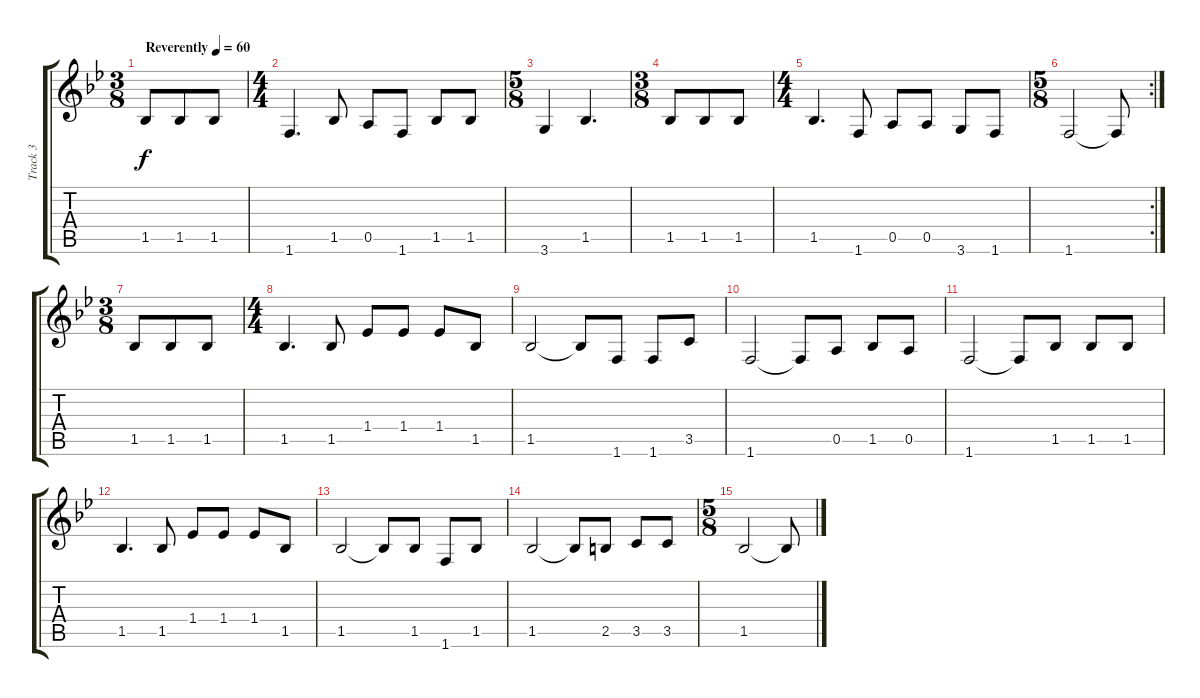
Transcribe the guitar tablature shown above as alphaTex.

\track ("Track 3" "Track 3") {instrument acousticguitarsteel}
\staff {score tabs}
\tuning (E4 B3 G3 D3 A2 E2) {hide}
\ts (3 8)
\tempo (60 "Reverently")
\clef g2
\ks bb
1.5.8{dy f instrument acousticguitarsteel} 1.5.8 1.5.8 |
\ts (4 4)
1.6.4{d} 1.5.8 0.5.8 1.6.8 1.5.8 1.5.8 |
\ts (5 8)
3.6.4 1.5.4{d} |
\ts (3 8)
1.5.8 1.5.8 1.5.8 |
\ts (4 4)
1.5.4{d} 1.6.8 0.5.8 0.5.8 3.6.8 1.6.8 |
\rc 2
\ts (5 8)
1.6.2 1.6{t}.8 |
\ts (3 8)
1.5.8 1.5.8 1.5.8 |
\ts (4 4)
1.5.4{d} 1.5.8 1.4.8 1.4.8 1.4.8 1.5.8 |
1.5.2 1.5{t}.8 1.6.8 1.6.8 3.5.8 |
1.6.2 1.6{t}.8 0.5.8 1.5.8 0.5.8 |
1.6.2 1.6{t}.8 1.5.8 1.5.8 1.5.8 |
1.5.4{d} 1.5.8 1.4.8 1.4.8 1.4.8 1.5.8 |
1.5.2 1.5{t}.8 1.5.8 1.6.8 1.5.8 |
1.5.2 1.5{t}.8 2.5.8 3.5.8 3.5.8 |
\ts (5 8)
1.5.2 1.5{t}.8
